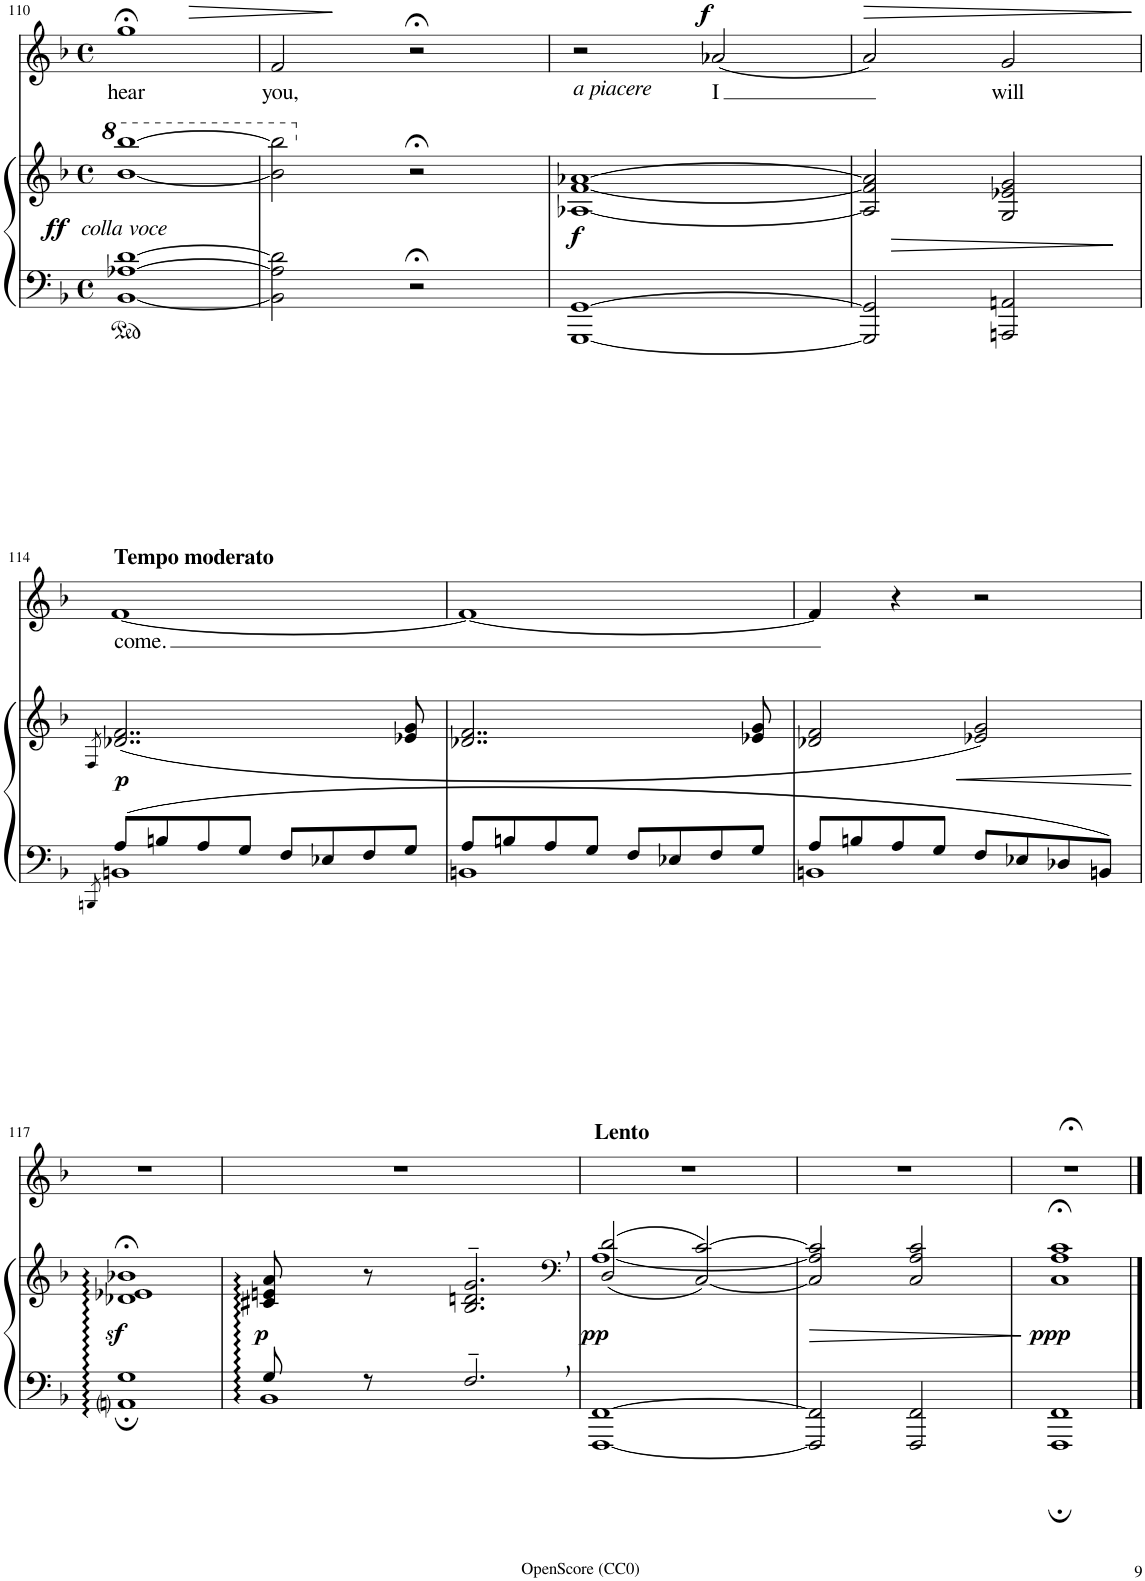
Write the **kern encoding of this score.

**kern	**kern	**dynam	**kern	**text	**dynam
*part2	*part2	*part2	*part1	*part1	*part1
*staff3	*staff2	*staff2/3	*staff1	*staff1	*staff1
*I"Piano	*	*	*I"Voice	*	*
*I'Pno	*	*	*	*	*
!!LO:PB:g=z
*clefF4	*clefG2	*	*clefG2	*	*
*k[b-]	*k[b-]	*	*k[b-]	*	*
*M4/4	*M4/4	*	*M4/4	*	*
*met(c)	*met(c)	*	*met(c)	*	*
*	*8va	*	*	*	*
=110	=110	=110	=110	=110	=110
!	!	!LO:DY:b	!	!LO:LY:b	!
*	*	*	*^	*	*
!	!	!LO:DY:n=1:b	!	!	!	!
[1BB- [1A-X [1d	[1bb- [1bbb-	ff other-dynamics	1gg;<	2ryy	hear	.
!	!	!	!	!	!	!LO:HP:b
.	.	.	.	2ryy	.	>
=111	=111	=111	=111	=111	=111	=111
!	!	!	!	!	!LO:LY:b	!
2BB-\] 2A-\] 2d\]	2bb-\] 2bbb-\]	.	2f/	2ryy	you,	.
*	*X8va	*	*	*	*	*
2r;<	2r;<	.	2r;<	2ryy	.	]
=112	=112	=112	=112	=112	=112	=112
!	!	!	!LO:TX:b:i:t=a piacere	!	!	!
!	!	!LO:DY:b	!	!	!	!
*	*	*	*v	*v	*	*
[1GGG [1GG	[1A-X [1f [1a-X	f	2r	.	.
!	!	!	!	!LO:LY:b	!LO:DY:a
.	.	.	[2a-X/	I	f
=113	=113	=113	=113	=113	=113
!	!	!LO:HP:b	!	!	!LO:HP:b
2GGG/] 2GG/]	2A-/] 2f/] 2a-/]	>	2a-;</]	.	>
!	!	!	!	!LO:LY:b	!
2AAAn/ 2AAn/	2G/ 2e-X/ 2g/	.	2g/	will	.
.	.	.	.	.	]
!!LO:LB:g=z
=114	=114	=114	=114	=114	=114
*^	*	*	*	*	*
.	8qBBBn/	8qF/	.	.	.	.
!	!	!	!	!LO:TX:a:B:t=Tempo moderato	!	!
!	!	!	!LO:DY:b	!	!LO:LY:b	!
*	*	*	*	*^	*	*
8A/L	1BBn	(2..d-X/ 2..f/	p	[1f	2ryy	come.	.
8Bn/	.	.	.	.	.	.	.
8A/	.	.	.	.	.	.	.
8G/J	.	.	.	.	.	.	.
8F/L	.	.	.	.	2ryy	.	.
8E-X/	.	.	.	.	.	.	.
8F/	.	.	.	.	.	.	.
8G/J	.	8e-X/ 8g/	.	.	.	.	.
*	*	*	*	*v	*v	*	*
=115	=115	=115	=115	=115	=115	=115
8A/L	1BBn	2..d-X/ 2..f/	.	1f_	.	.
8Bn/	.	.	.	.	.	.
8A/	.	.	.	.	.	.
8G/J	.	.	.	.	.	.
8F/L	.	.	.	.	.	.
8E-X/	.	.	.	.	.	.
8F/	.	.	.	.	.	.
8G/J	.	8e-X/ 8g/	.	.	.	.
=116	=116	=116	=116	=116	=116	=116
8A/L	1BBn	2d-X/ 2f/	.	4f/]	.	.
8Bn/	.	.	.	.	.	.
8A/	.	.	.	4r	.	.
8G/J	.	.	.	.	.	.
!	!	!	!LO:HP:b	!	!	!
8F/L	.	2e-X/ 2g/)	<	2r	.	.
8E-X/	.	.	.	.	.	.
8D-X/	.	.	.	.	.	.
8BBn/J	.	.	.	.	.	.
*v	*v	*	*	*	*	*
.	.	]	.	.	.
!!LO:LB:g=z
=117	=117	=117	=117	=117	=117
1AAni; 1G;	1d-Xz<;< 1e-Xz<;< 1b-Xz<;<	.	1r	.	.
=118	=118	=118	=118	=118	=118
*^	*	*	*	*	*
!	!	!	!LO:DY:b	!	!	!
8G/	1BB-	8c#X/ 8en/ 8a/	p	1r	.	.
8r	.	8r;<	.	.	.	.
2.F~,/	.	2.B-/~>, 2.dn/~>, 2.g/~>,	.	.	.	.
*v	*v	*	*	*	*	*
=119	=119	=119	=119	=119	=119
*	*clefF4	*	*	*	*
*	*^	*	*	*	*
!	!	!	!	!LO:TX:a:B:t=Lento	!	!
!	!	!	!LO:DY:b	!	!	!
[1FFF [1FF	((<2D/ 2d/	[1A	pp	1r	.	.
.	[<2C/ [2c/))	.	.	.	.	.
*	*v	*v	*	*	*	*
=120	=120	=120	=120	=120	=120
2FFF/] 2FF/]	2C/] 2A/] 2c/]	.	1r	.	.
2FFF/ 2FF/	2C/ 2A/ 2c/	.	.	.	.
.	.	[	.	.	.
=121	=121	=121	=121	=121	=121
!	!	!LO:DY:b	!	!	!
1FFF; 1FF;	1C;< 1A;< 1c;<	ppp	1r;<	.	.
==	==	==	==	==	==
*-	*-	*-	*-	*-	*-
